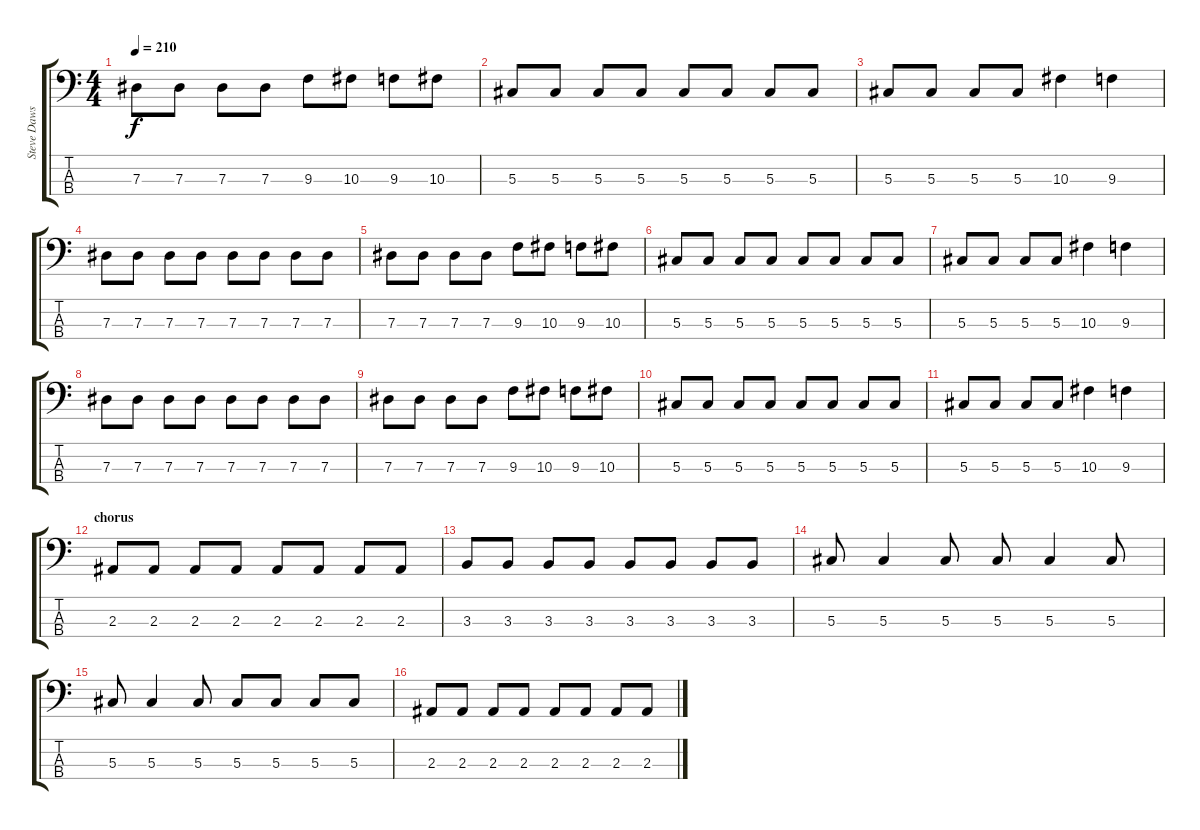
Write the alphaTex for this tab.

\track ("Steve Dawson" "Steve Daws") {instrument electricbassfinger}
\staff {score tabs}
\tuning (Gb2 Db2 Ab1 Eb1) {hide}
\ts (4 4)
\tempo 210
\clef f4
\ks c
7.3.8{dy f} 7.3.8 7.3.8 7.3.8 9.3.8 10.3.8 9.3.8 10.3.8 |
5.3.8 5.3.8 5.3.8 5.3.8 5.3.8 5.3.8 5.3.8 5.3.8 |
5.3.8 5.3.8 5.3.8 5.3.8 10.3.4 9.3.4 |
7.3.8 7.3.8 7.3.8 7.3.8 7.3.8 7.3.8 7.3.8 7.3.8 |
7.3.8 7.3.8 7.3.8 7.3.8 9.3.8 10.3.8 9.3.8 10.3.8 |
5.3.8 5.3.8 5.3.8 5.3.8 5.3.8 5.3.8 5.3.8 5.3.8 |
5.3.8 5.3.8 5.3.8 5.3.8 10.3.4 9.3.4 |
7.3.8 7.3.8 7.3.8 7.3.8 7.3.8 7.3.8 7.3.8 7.3.8 |
7.3.8 7.3.8 7.3.8 7.3.8 9.3.8 10.3.8 9.3.8 10.3.8 |
5.3.8 5.3.8 5.3.8 5.3.8 5.3.8 5.3.8 5.3.8 5.3.8 |
5.3.8 5.3.8 5.3.8 5.3.8 10.3.4 9.3.4 |
\section ("" "chorus")
2.3.8 2.3.8 2.3.8 2.3.8 2.3.8 2.3.8 2.3.8 2.3.8 |
3.3.8 3.3.8 3.3.8 3.3.8 3.3.8 3.3.8 3.3.8 3.3.8 |
5.3.8 5.3.4 5.3.8 5.3.8 5.3.4 5.3.8 |
5.3.8 5.3.4 5.3.8 5.3.8 5.3.8 5.3.8 5.3.8 |
2.3.8 2.3.8 2.3.8 2.3.8 2.3.8 2.3.8 2.3.8 2.3.8
